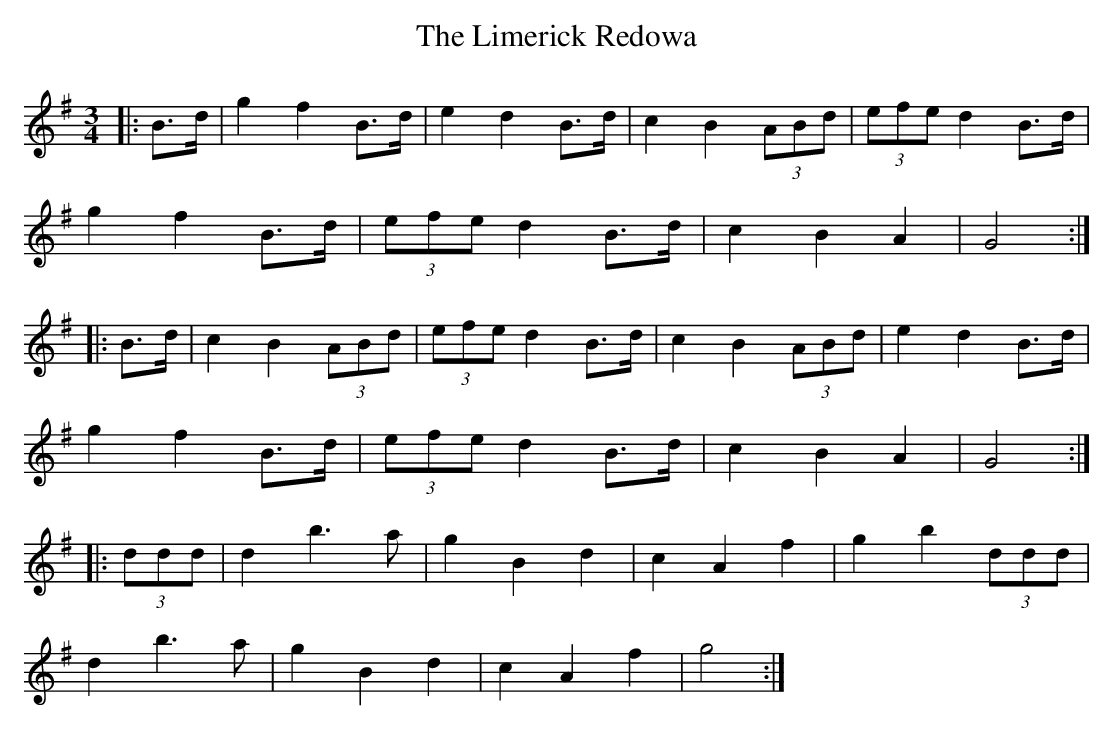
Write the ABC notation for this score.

X:1
T: Limerick Redowa, The
M: 3/4
L: 1/8
K: Gmaj
|: B>d |\
g2 f2 B>d | e2 d2 B>d | c2 B2 (3ABd | (3efe d2 B>d |
g2 f2 B>d | (3efe d2 B>d | c2 B2 A2 | G4 :|
|: B>d |\
c2 B2 (3ABd | (3efe d2 B>d | c2 B2 (3ABd | e2 d2 B>d |
g2 f2 B>d | (3efe d2 B>d | c2 B2 A2 | G4 :|
|: (3ddd |\
d2 b3 a | g2 B2 d2 | c2 A2 f2 | g2 b2 (3ddd |
d2 b3 a | g2 B2 d2 | c2 A2 f2 | g4 :|
